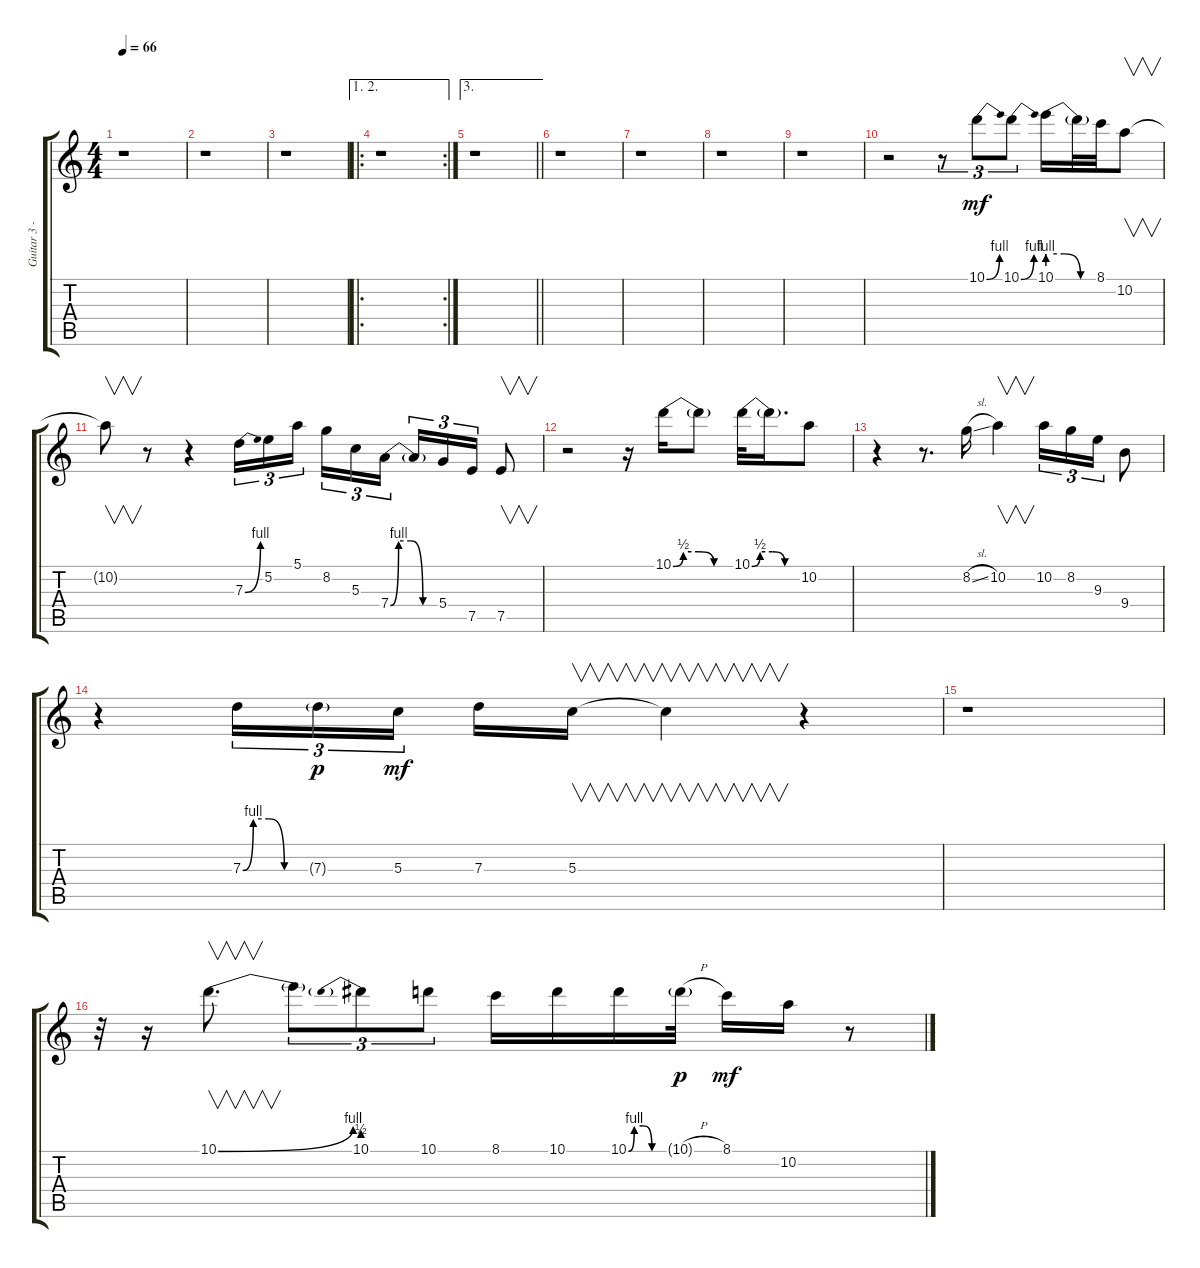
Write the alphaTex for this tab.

\track ("Guitar 3 - Lead             (Julian 'Jun" "Guitar 3 -") {instrument electricguitarclean}
\staff {score tabs}
\tuning (E4 B3 G3 D3 A2 E2) {hide}
\ts (4 4)
\tempo 66
\clef g2
\ks c
r.1{dy mf instrument electricguitarclean} |
r.1 |
r.1 |
\ae (1 2)
\ro
\rc 2
r.1 |
\ae 3
\barLineRight lightlight
r.1 |
r.1 |
r.1 |
r.1 |
r.1 |
r.2 r.8{tu (3 2)} 10.1{be (bend 0 0 60 4)}.8{tu (3 2)} 10.1{be (bend 0 0 60 4)}.8{tu (3 2)} 10.1{be (custom 0 4 20 4 40 0 60 0)}.16 10.1{t}.32 8.1.32 10.2.8{v} |
10.2{t}.8{v} r.8 r.4 7.3{be (bend 0 0 60 4)}.16{tu (3 2)} 5.2.16{tu (3 2)} 5.1.16{tu (3 2) beam splitsecondary} 8.2.16{tu (3 2)} 5.3.16{tu (3 2)} 7.4{be (custom 0 0 10 4 25 4 40 0 60 0)}.16{tu (3 2)} 7.4{t}.16{tu (3 2)} 5.4.16{tu (3 2)} 7.5.16{tu (3 2)} 7.5.8{v} |
r.2 r.16 10.1{be (custom 0 0 10 2 25 2 40 0 60 0)}.16 10.1{t}.8 10.1{be (custom 0 0 10 2 25 2 40 0 60 0)}.32 10.1{t}.16{d} 10.2.8 |
r.4 r.8{d} 8.2{sl}.16 10.2.4{v} 10.2.16{tu (3 2)} 8.2.16{tu (3 2)} 9.3.16{tu (3 2)} 9.4.8 |
r.4 7.3{be (custom 0 0 10 4 25 4 40 0 60 0)}.16{tu (3 2)} 7.3{g}.16{tu (3 2) dy p} 5.3.16{tu (3 2) dy mf beam splitsecondary} 7.3.16 5.3.16{v} 5.3{t}.4{v} r.4 |
r.1 |
r.32 r.16 10.1{be (bend 0 0 60 4)}.8{v d} 10.1{t}.8{tu (3 2)} 10.1{be (prebend 0 2 60 2)}.8{tu (3 2)} 10.1.8{tu (3 2)} 8.1.16 10.1.16 10.1{be (custom 0 0 10 4 25 4 40 0 60 0)}.16 10.1{h g}.32{dy p} 8.1.16{dy mf} 10.2.16 r.8
